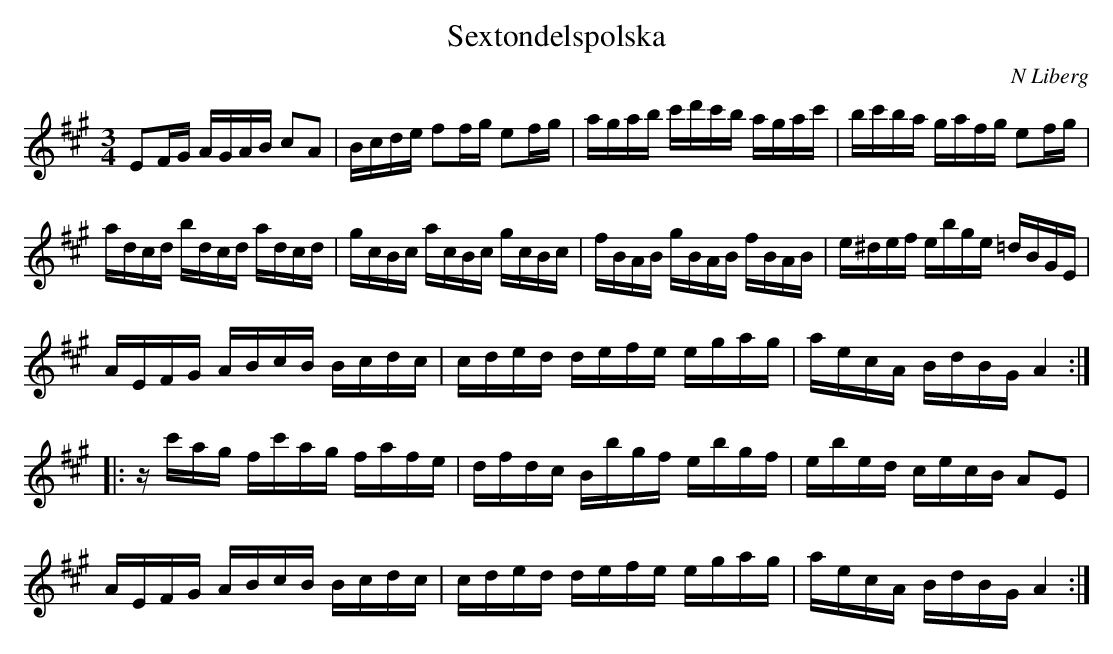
X:1
T:Sextondelspolska
M:3/4
L:1/16
C:N Liberg
K:A
E2FG AGAB c2A2 | Bcde f2fg e2fg | agab c'd'c'b agac' | bc'ba gafg e2fg |
adcd bdcd adcd | gcBc acBc gcBc | fBAB gBAB fBAB | e^def ebge =dBGE |
AEFG ABcB Bcdc | cded defe egag | aecA BdBG A4 ::
zc'ag fc'ag fafe | dfdc Bbgf ebgf | ebed cecB A2E2 |
AEFG ABcB Bcdc | cded defe egag | aecA BdBG A4 :|
